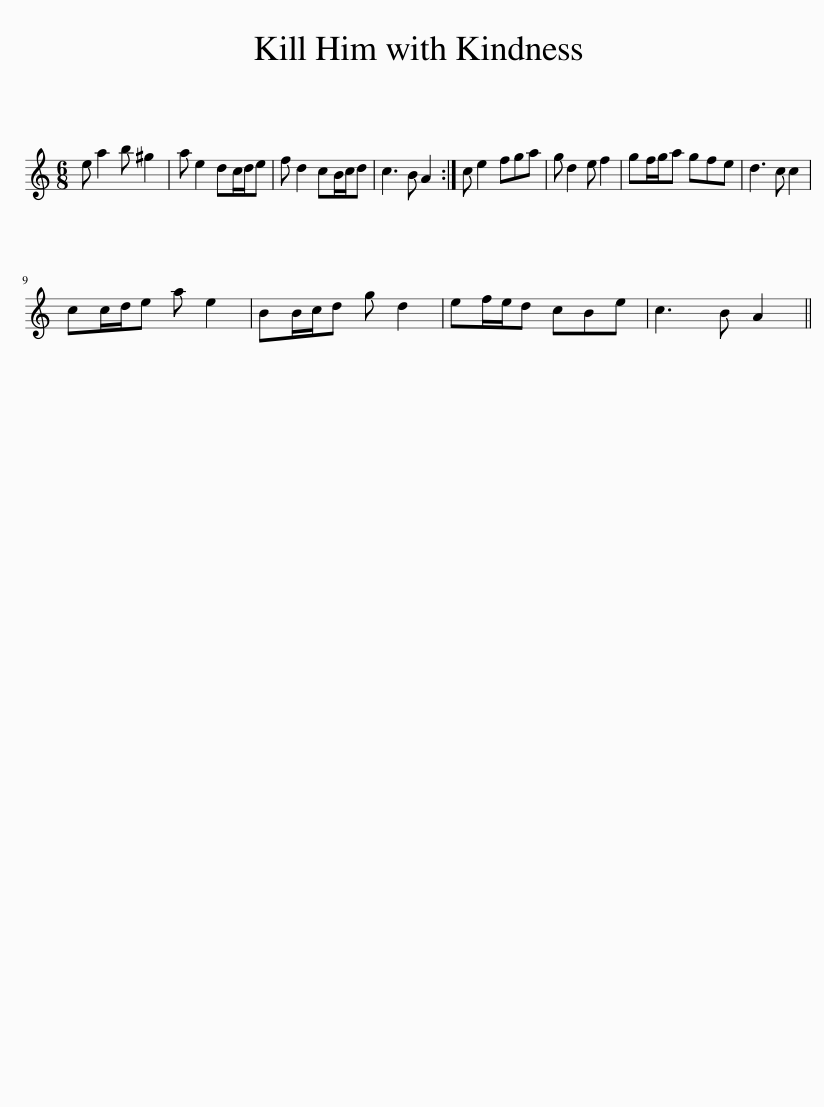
X:1
L:1/8
M:6/8
I:linebreak $
K:C
V:1 treble
V:1
 e a2 b ^g2 | a e2 dc/d/e | f d2 cB/c/d | c3 B A2 :| c e2 fga | %5
 g d2 e f2 | gf/g/a gfe | d3 c c2 |$ cc/d/e a e2 | BB/c/d g d2 | %10
 ef/e/d cBe | c3 B A2 || %12
